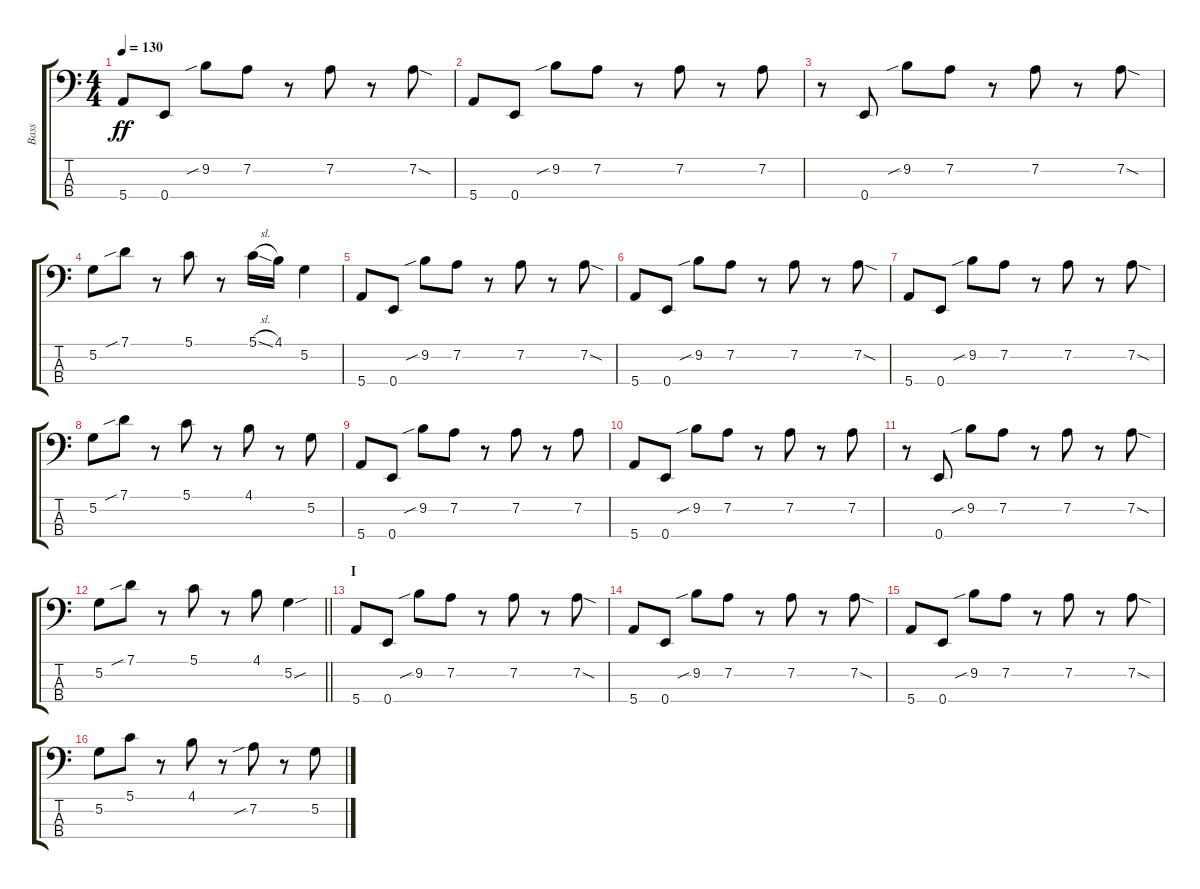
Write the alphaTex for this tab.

\track ("Bass" "Bass") {instrument electricbasspick}
\staff {score tabs}
\tuning (G2 D2 A1 E1) {hide}
\ts (4 4)
\tempo 130
\clef f4
\ks c
5.4.8{dy ff} 0.4.8 9.2{sib}.8 7.2.8 r.8 7.2.8 r.8 7.2{sod}.8 |
5.4.8 0.4.8 9.2{sib}.8 7.2.8 r.8 7.2.8 r.8 7.2.8 |
r.8 0.4.8 9.2{sib}.8 7.2.8 r.8 7.2.8 r.8 7.2{sod}.8 |
5.2.8 7.1{sib}.8 r.8 5.1.8 r.8 5.1{sl}.16 4.1.16 5.2.4 |
5.4.8 0.4.8 9.2{sib}.8 7.2.8 r.8 7.2.8 r.8 7.2{sod}.8 |
5.4.8 0.4.8 9.2{sib}.8 7.2.8 r.8 7.2.8 r.8 7.2{sod}.8 |
5.4.8 0.4.8 9.2{sib}.8 7.2.8 r.8 7.2.8 r.8 7.2{sod}.8 |
5.2.8 7.1{sib}.8 r.8 5.1.8 r.8 4.1.8 r.8 5.2.8 |
5.4.8 0.4.8 9.2{sib}.8 7.2.8 r.8 7.2.8 r.8 7.2.8 |
5.4.8 0.4.8 9.2{sib}.8 7.2.8 r.8 7.2.8 r.8 7.2.8 |
r.8 0.4.8 9.2{sib}.8 7.2.8 r.8 7.2.8 r.8 7.2{sod}.8 |
\barLineRight lightlight
5.2.8 7.1{sib}.8 r.8 5.1.8 r.8 4.1.8 5.2{sou}.4 |
\section ("" "I")
5.4.8 0.4.8 9.2{sib}.8 7.2.8 r.8 7.2.8 r.8 7.2{sod}.8 |
5.4.8 0.4.8 9.2{sib}.8 7.2.8 r.8 7.2.8 r.8 7.2{sod}.8 |
5.4.8 0.4.8 9.2{sib}.8 7.2.8 r.8 7.2.8 r.8 7.2{sod}.8 |
5.2.8 5.1.8 r.8 4.1.8 r.8 7.2{sib}.8 r.8 5.2.8
